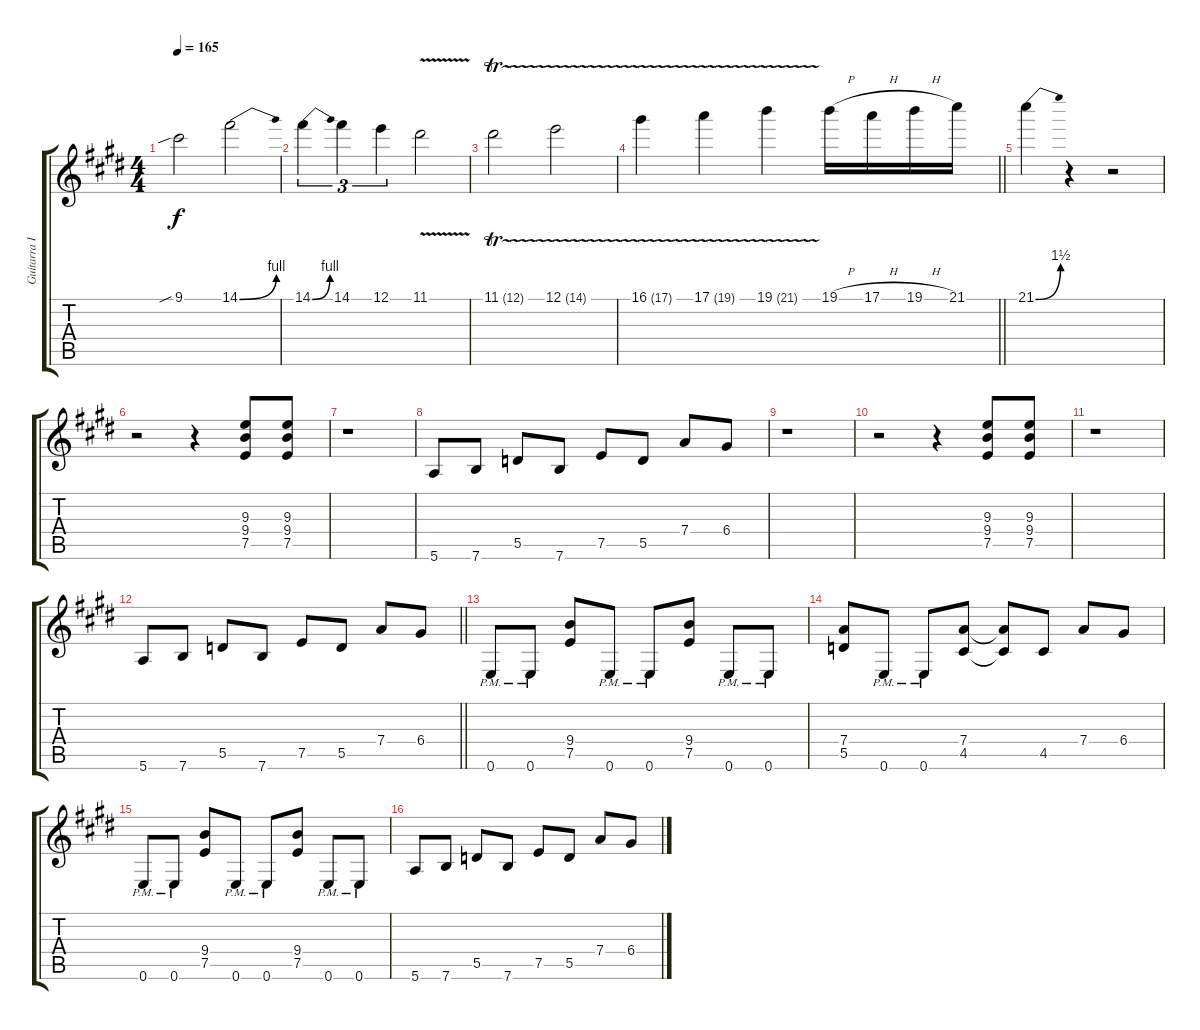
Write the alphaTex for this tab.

\track ("Guitarra II" "Guitarra I") {instrument overdrivenguitar}
\staff {score tabs}
\tuning (E4 B3 G3 D3 A2 E2) {hide}
\ts (4 4)
\tempo 165
\clef g2
\ks e
9.1{sib}.2{dy f} 14.1{be (bend 0 0 60 4)}.2 |
14.1{be (bend 0 0 60 4)}.4{tu (3 2)} 14.1.4{tu (3 2)} 12.1.4{tu (3 2)} 11.1{v}.2 |
11.1{tr (12 16)}.2 12.1{tr (14 16)}.2 |
\barLineRight lightlight
16.1{tr (17 16)}.4 17.1{tr (19 16)}.4 19.1{tr (21 16)}.4 19.1{h}.16 17.1{h}.16 19.1{h}.16 21.1.16 |
21.1{be (bend 0 0 60 6)}.4 r.4 r.2 |
r.2 r.4 (9.3 9.4 7.5).8 (9.3 9.4 7.5).8 |
r.1 |
5.6.8 7.6.8 5.5.8 7.6.8 7.5.8 5.5.8 7.4.8 6.4.8 |
r.1 |
r.2 r.4 (9.3 9.4 7.5).8 (9.3 9.4 7.5).8 |
r.1 |
\barLineRight lightlight
5.6.8 7.6.8 5.5.8 7.6.8 7.5.8 5.5.8 7.4.8 6.4.8 |
0.6{pm}.8 0.6{pm}.8 (9.4 7.5).8 0.6{pm}.8 0.6{pm}.8 (9.4 7.5).8 0.6{pm}.8 0.6{pm}.8 |
(7.4 5.5).8 0.6{pm}.8 0.6{pm}.8 (7.4 4.5).8 (7.4{t} 4.5{t}).8 4.5.8 7.4.8 6.4.8 |
0.6{pm}.8 0.6{pm}.8 (9.4 7.5).8 0.6{pm}.8 0.6{pm}.8 (9.4 7.5).8 0.6{pm}.8 0.6{pm}.8 |
5.6.8 7.6.8 5.5.8 7.6.8 7.5.8 5.5.8 7.4.8 6.4.8
